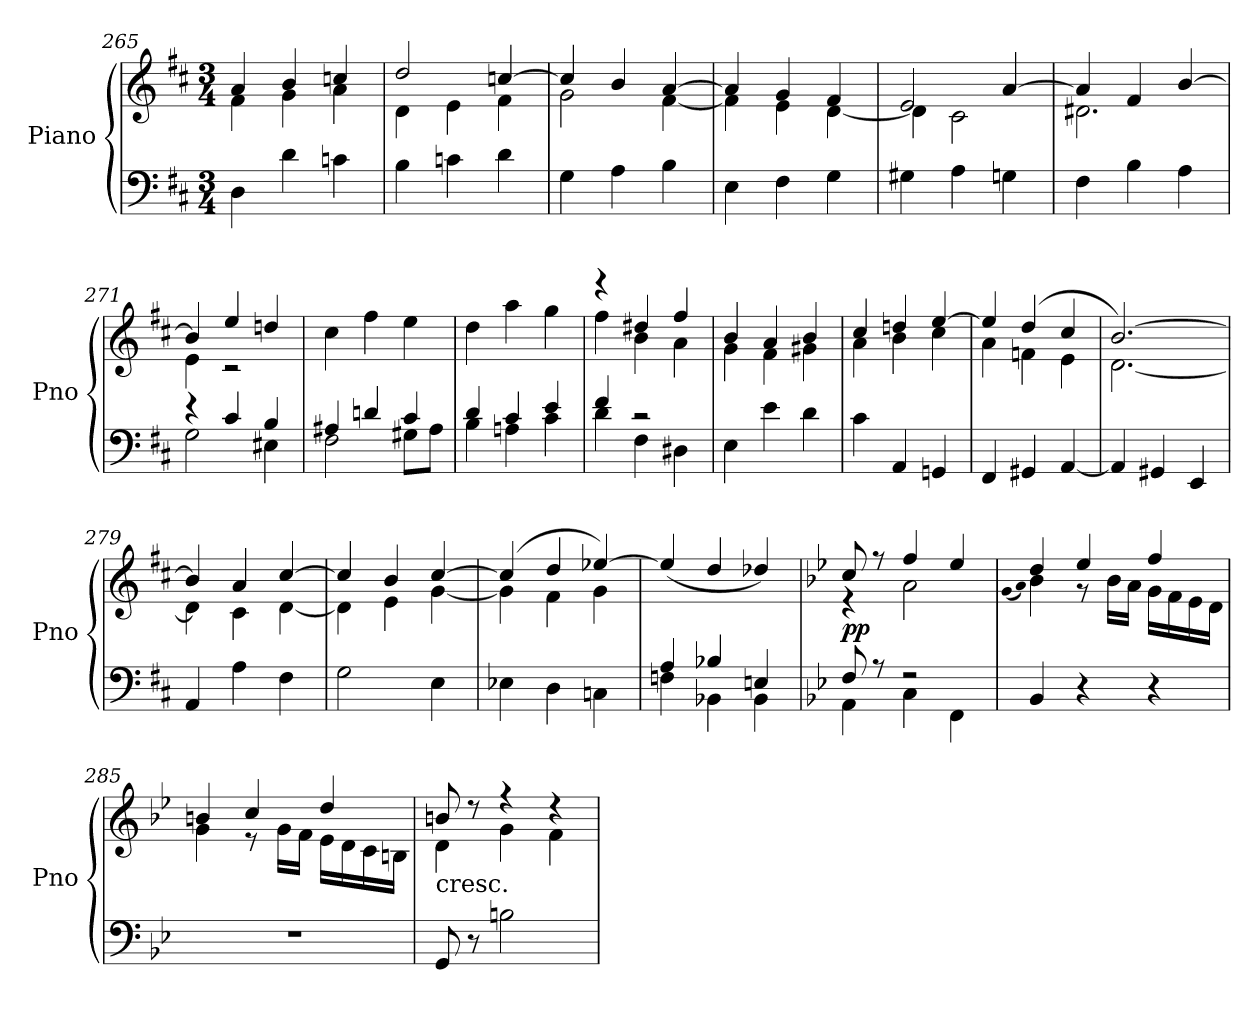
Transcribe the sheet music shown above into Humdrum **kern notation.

**kern	**kern	**dynam
*part1	*part1	*part1
*staff2	*staff1	*staff1/2
*I"Piano	*	*
*I'Pno	*	*
*clefF4	*clefG2	*
*k[f#c#]	*k[f#c#]	*
*M3/4	*M3/4	*
=265	=265	=265
*	*^	*
4D\	4a/	4f#\	.
4d\	4b/	4g\	.
4cn\	4ccn/	4a\	.
=266	=266	=266	=266
4B\	2dd/	4d\	.
4cn\	.	4e\	.
4d\	[4ccn/	4f#\	.
=267	=267	=267	=267
4G\	4cc/]	2g\	.
4A\	4b/	.	.
4B\	[4a/	[4f#\	.
=268	=268	=268	=268
4E\	4a/]	4f#\]	.
4F#\	4g/	4e\	.
4G\	4f#/	[4d\	.
=269	=269	=269	=269
4G#X\	2e/	4d\]	.
4A\	.	2c#\	.
4Gn\	[4a/	.	.
=270	=270	=270	=270
4F#\	4a/]	2.d#X\	.
4B\	4f#/	.	.
4A\	[4b/	.	.
=271	=271	=271	=271
*^	*	*	*
4r	2G\	4b/]	4e\	.
4c#/	.	4ee/	2r	.
4B/	4E#X\	4ddn/	.	.
*	*	*v	*v	*
=272	=272	=272	=272
4A#X/	2F#\	4cc#\	.
4dn/	.	4ff#\	.
4c#/	8G#X\L	4ee\	.
.	8A#\J	.	.
=273	=273	=273	=273
4d/	4B\	4dd\	.
4c#/	4An\	4aa\	.
4e/	4c#\	4gg\	.
=274	=274	=274	=274
*	*	*^	*
4f#/	4d\	4r	4ff#\	.
2r	4F#\	4dd#X/	4b\	.
.	4D#X\	4ff#/	4a\	.
*v	*v	*	*	*
=275	=275	=275	=275
4E\	4b/	4g\	.
4e\	4a/	4f#\	.
4d\	4b/	4g#X\	.
=276	=276	=276	=276
4c#\	4cc#/	4a\	.
4AA/	4ddn/	4b\	.
4GGn/	[4ee/	4cc#\	.
=277	=277	=277	=277
4FF#/	4ee/]	4a\	.
4GG#X/	(4dd/	4fn\	.
[4AA/	4cc#/	4e\	.
=278	=278	=278	=278
4AA/]	[2.b/)	[2.d\	.
4GG#X/	.	.	.
4EE/	.	.	.
=279	=279	=279	=279
4AA/	4b/]	4d\]	.
4A\	4a/	4c#\	.
4F#\	[4cc#/	[4d\	.
=280	=280	=280	=280
2G\	4cc#/]	4d\]	.
.	4b/	4e\	.
4E\	[4cc#/	[4g\	.
=281	=281	=281	=281
4E-X\	(4cc#/]	4g\]	.
4D\	4dd/	4f#\	.
4Cn\	[4ee-X/)	4g\	.
*	*v	*v	*
=282	=282	=282
*^	*	*
4A/	4Fn\	(4ee-/]	.
4B-X/	4BB-X\	4dd/	.
4En/	4BB-\	4dd-X/)	.
=283	=283	=283	=283
*k[b-e-]	*	*k[b-e-]	*
*	*	*^	*
8F/	4AA\	8cc/	4r	pp
8r	.	8r	.	.
2r	4C\	4ff/	2a\	.
.	4FF\	4ee-/	.	.
*v	*v	*	*	*
=284	=284	=284	=284
.	(qg	.	.
.	qa)	.	.
4BB-/	4dd/	4b-\	.
4r	4ee-/	8r	.
.	.	16b-\LL	.
.	.	16a\JJ	.
4r	4ff/	16g\LL	.
.	.	16f\	.
.	.	16e-\	.
.	.	16d\JJ	.
=285	=285	=285	=285
2.r	4bn/	4g\	.
.	4cc/	8r	.
.	.	16g\LL	.
.	.	16f\JJ	.
.	4dd/	16e-\LL	.
.	.	16d\	.
.	.	16c\	.
.	.	16Bn\JJ	.
=286	=286	=286	=286
!	!LO:TX:c:t=cresc.	!	!
8GG/	8bn/	4d\	.
8r	8r	.	.
2Bn\	4r	4g\	.
.	4r	4f\	.
*	*v	*v	*
=	=	=
*-	*-	*-
